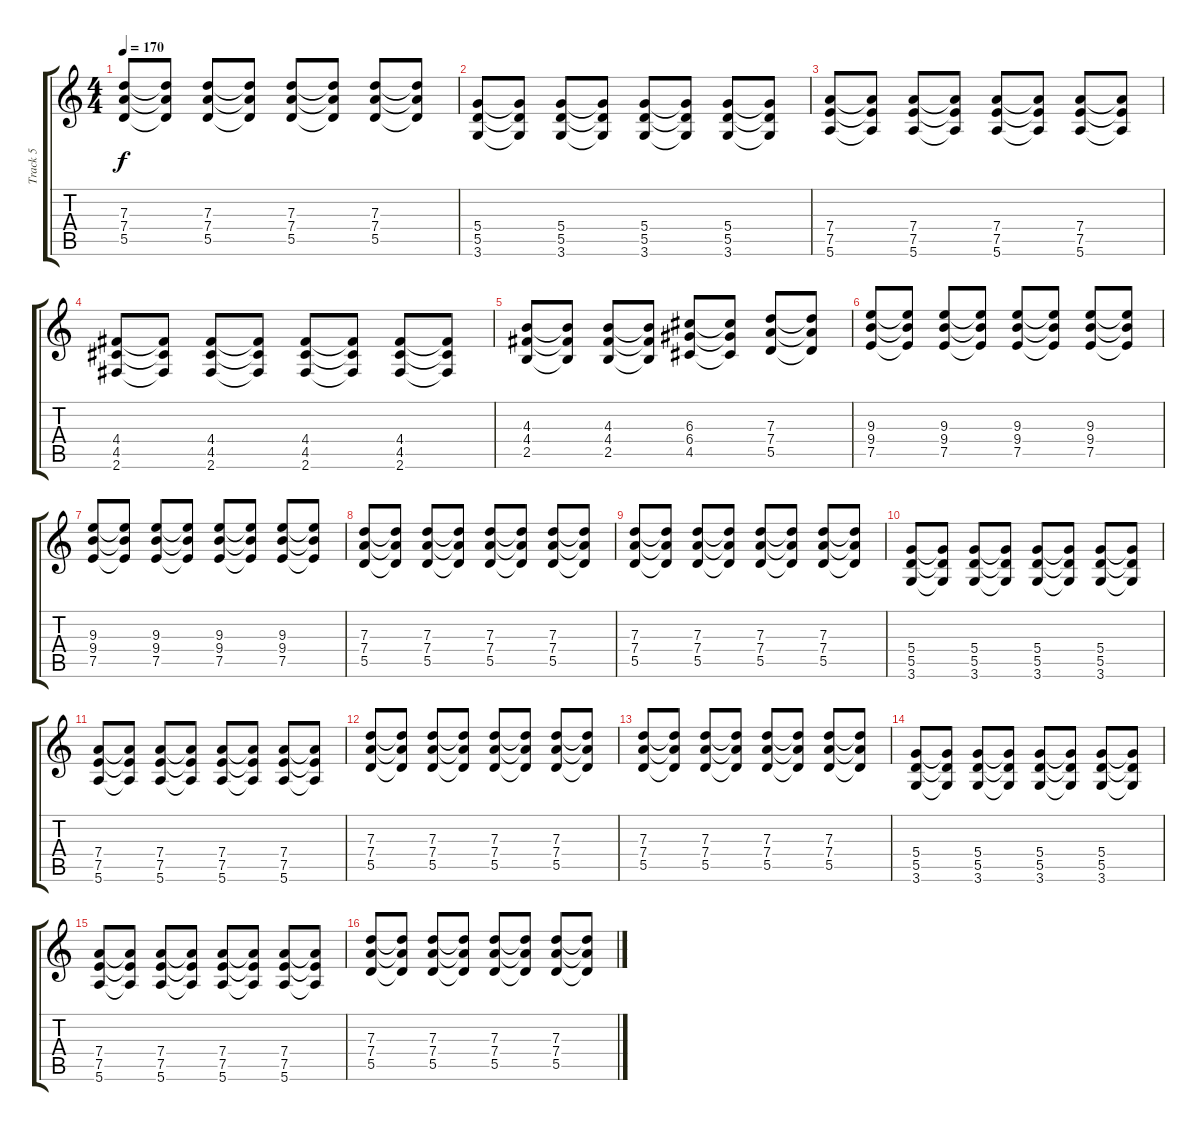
\track ("Track 5" "Track 5") {instrument distortionguitar}
\staff {score tabs}
\tuning (E4 B3 G3 D3 A2 E2) {hide}
\ts (4 4)
\tempo 170
\clef g2
\ks c
(7.3 7.4 5.5).8{dy f} (7.3{t} 7.4{t} 5.5{t}).8 (7.3 7.4 5.5).8 (7.3{t} 7.4{t} 5.5{t}).8 (7.3 7.4 5.5).8 (7.3{t} 7.4{t} 5.5{t}).8 (7.3 7.4 5.5).8 (7.3{t} 7.4{t} 5.5{t}).8 |
(5.4 5.5 3.6).8 (5.4{t} 5.5{t} 3.6{t}).8 (5.4 5.5 3.6).8 (5.4{t} 5.5{t} 3.6{t}).8 (5.4 5.5 3.6).8 (5.4{t} 5.5{t} 3.6{t}).8 (5.4 5.5 3.6).8 (5.4{t} 5.5{t} 3.6{t}).8 |
(7.4 7.5 5.6).8 (7.4{t} 7.5{t} 5.6{t}).8 (7.4 7.5 5.6).8 (7.4{t} 7.5{t} 5.6{t}).8 (7.4 7.5 5.6).8 (7.4{t} 7.5{t} 5.6{t}).8 (7.4 7.5 5.6).8 (7.4{t} 7.5{t} 5.6{t}).8 |
(4.4 4.5 2.6).8 (4.4{t} 4.5{t} 2.6{t}).8 (4.4 4.5 2.6).8 (4.4{t} 4.5{t} 2.6{t}).8 (4.4 4.5 2.6).8 (4.4{t} 4.5{t} 2.6{t}).8 (4.4 4.5 2.6).8 (4.4{t} 4.5{t} 2.6{t}).8 |
(4.3 4.4 2.5).8 (4.3{t} 4.4{t} 2.5{t}).8 (4.3 4.4 2.5).8 (4.3{t} 4.4{t} 2.5{t}).8 (6.3 6.4 4.5).8 (6.3{t} 6.4{t} 4.5{t}).8 (7.3 7.4 5.5).8 (7.3{t} 7.4{t} 5.5{t}).8 |
(9.3 9.4 7.5).8 (9.3{t} 9.4{t} 7.5{t}).8 (9.3 9.4 7.5).8 (9.3{t} 9.4{t} 7.5{t}).8 (9.3 9.4 7.5).8 (9.3{t} 9.4{t} 7.5{t}).8 (9.3 9.4 7.5).8 (9.3{t} 9.4{t} 7.5{t}).8 |
(9.3 9.4 7.5).8 (9.3{t} 9.4{t} 7.5{t}).8 (9.3 9.4 7.5).8 (9.3{t} 9.4{t} 7.5{t}).8 (9.3 9.4 7.5).8 (9.3{t} 9.4{t} 7.5{t}).8 (9.3 9.4 7.5).8 (9.3{t} 9.4{t} 7.5{t}).8 |
(7.3 7.4 5.5).8 (7.3{t} 7.4{t} 5.5{t}).8 (7.3 7.4 5.5).8 (7.3{t} 7.4{t} 5.5{t}).8 (7.3 7.4 5.5).8 (7.3{t} 7.4{t} 5.5{t}).8 (7.3 7.4 5.5).8 (7.3{t} 7.4{t} 5.5{t}).8 |
(7.3 7.4 5.5).8 (7.3{t} 7.4{t} 5.5{t}).8 (7.3 7.4 5.5).8 (7.3{t} 7.4{t} 5.5{t}).8 (7.3 7.4 5.5).8 (7.3{t} 7.4{t} 5.5{t}).8 (7.3 7.4 5.5).8 (7.3{t} 7.4{t} 5.5{t}).8 |
(5.4 5.5 3.6).8 (5.4{t} 5.5{t} 3.6{t}).8 (5.4 5.5 3.6).8 (5.4{t} 5.5{t} 3.6{t}).8 (5.4 5.5 3.6).8 (5.4{t} 5.5{t} 3.6{t}).8 (5.4 5.5 3.6).8 (5.4{t} 5.5{t} 3.6{t}).8 |
(7.4 7.5 5.6).8 (7.4{t} 7.5{t} 5.6{t}).8 (7.4 7.5 5.6).8 (7.4{t} 7.5{t} 5.6{t}).8 (7.4 7.5 5.6).8 (7.4{t} 7.5{t} 5.6{t}).8 (7.4 7.5 5.6).8 (7.4{t} 7.5{t} 5.6{t}).8 |
(7.3 7.4 5.5).8 (7.3{t} 7.4{t} 5.5{t}).8 (7.3 7.4 5.5).8 (7.3{t} 7.4{t} 5.5{t}).8 (7.3 7.4 5.5).8 (7.3{t} 7.4{t} 5.5{t}).8 (7.3 7.4 5.5).8 (7.3{t} 7.4{t} 5.5{t}).8 |
(7.3 7.4 5.5).8 (7.3{t} 7.4{t} 5.5{t}).8 (7.3 7.4 5.5).8 (7.3{t} 7.4{t} 5.5{t}).8 (7.3 7.4 5.5).8 (7.3{t} 7.4{t} 5.5{t}).8 (7.3 7.4 5.5).8 (7.3{t} 7.4{t} 5.5{t}).8 |
(5.4 5.5 3.6).8 (5.4{t} 5.5{t} 3.6{t}).8 (5.4 5.5 3.6).8 (5.4{t} 5.5{t} 3.6{t}).8 (5.4 5.5 3.6).8 (5.4{t} 5.5{t} 3.6{t}).8 (5.4 5.5 3.6).8 (5.4{t} 5.5{t} 3.6{t}).8 |
(7.4 7.5 5.6).8 (7.4{t} 7.5{t} 5.6{t}).8 (7.4 7.5 5.6).8 (7.4{t} 7.5{t} 5.6{t}).8 (7.4 7.5 5.6).8 (7.4{t} 7.5{t} 5.6{t}).8 (7.4 7.5 5.6).8 (7.4{t} 7.5{t} 5.6{t}).8 |
(7.3 7.4 5.5).8 (7.3{t} 7.4{t} 5.5{t}).8 (7.3 7.4 5.5).8 (7.3{t} 7.4{t} 5.5{t}).8 (7.3 7.4 5.5).8 (7.3{t} 7.4{t} 5.5{t}).8 (7.3 7.4 5.5).8 (7.3{t} 7.4{t} 5.5{t}).8
